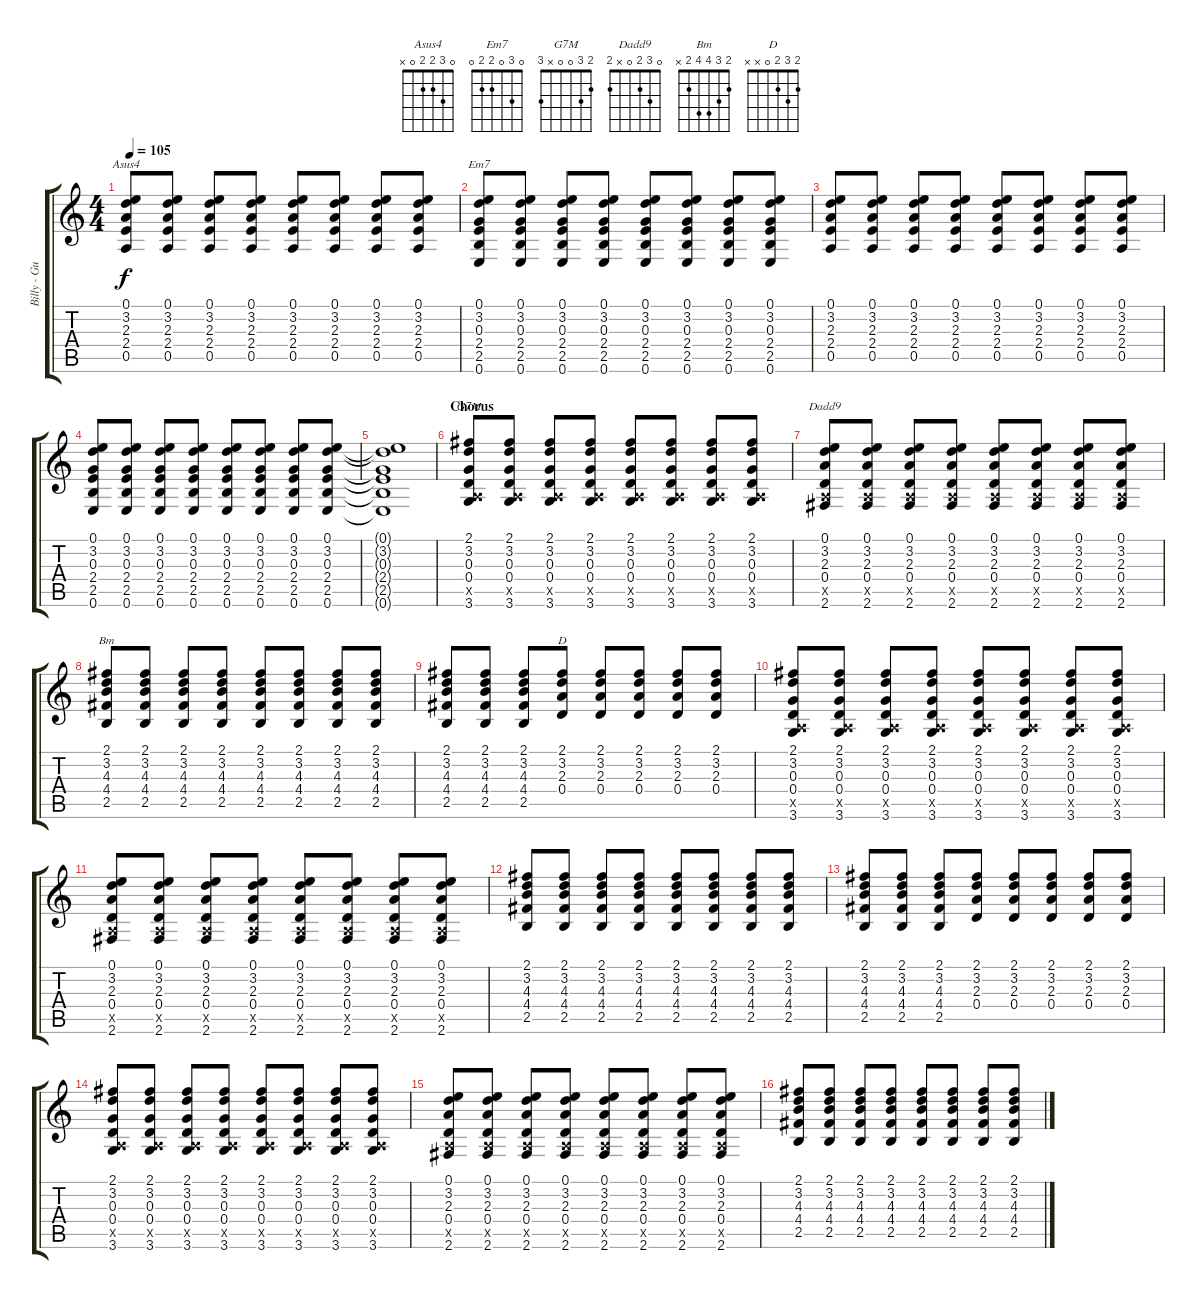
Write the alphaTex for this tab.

\track ("Billy - Guitar" "Billy - Gu") {instrument acousticguitarsteel}
\staff {score tabs}
\tuning (E4 B3 G3 D3 A2 E2) {hide}
\chord ("Asus4" 0 3 2 2 0 x)
\chord ("Em7" 0 3 0 2 2 0)
\chord ("G7M" 2 3 0 0 x 3)
\chord ("Dadd9" 0 3 2 0 x 2)
\chord ("Bm" 2 3 4 4 2 x)
\chord ("D" 2 3 2 0 x x)
\ts (4 4)
\tempo 105
\clef g2
\ks c
(0.1 3.2 2.3 2.4 0.5).8{ch "Asus4" dy f} (0.1 3.2 2.3 2.4 0.5).8 (0.1 3.2 2.3 2.4 0.5).8 (0.1 3.2 2.3 2.4 0.5).8 (0.1 3.2 2.3 2.4 0.5).8 (0.1 3.2 2.3 2.4 0.5).8 (0.1 3.2 2.3 2.4 0.5).8 (0.1 3.2 2.3 2.4 0.5).8 |
(0.1 3.2 0.3 2.4 2.5 0.6).8{ch "Em7"} (0.1 3.2 0.3 2.4 2.5 0.6).8 (0.1 3.2 0.3 2.4 2.5 0.6).8 (0.1 3.2 0.3 2.4 2.5 0.6).8 (0.1 3.2 0.3 2.4 2.5 0.6).8 (0.1 3.2 0.3 2.4 2.5 0.6).8 (0.1 3.2 0.3 2.4 2.5 0.6).8 (0.1 3.2 0.3 2.4 2.5 0.6).8 |
(0.1 3.2 2.3 2.4 0.5).8 (0.1 3.2 2.3 2.4 0.5).8 (0.1 3.2 2.3 2.4 0.5).8 (0.1 3.2 2.3 2.4 0.5).8 (0.1 3.2 2.3 2.4 0.5).8 (0.1 3.2 2.3 2.4 0.5).8 (0.1 3.2 2.3 2.4 0.5).8 (0.1 3.2 2.3 2.4 0.5).8 |
(0.1 3.2 0.3 2.4 2.5 0.6).8 (0.1 3.2 0.3 2.4 2.5 0.6).8 (0.1 3.2 0.3 2.4 2.5 0.6).8 (0.1 3.2 0.3 2.4 2.5 0.6).8 (0.1 3.2 0.3 2.4 2.5 0.6).8 (0.1 3.2 0.3 2.4 2.5 0.6).8 (0.1 3.2 0.3 2.4 2.5 0.6).8 (0.1 3.2 0.3 2.4 2.5 0.6).8 |
(0.1{t} 3.2{t} 0.3{t} 2.4{t} 2.5{t} 0.6{t}).1 |
\section ("" "Chorus")
(2.1 3.2 0.3 0.4 0.5{x} 3.6).8{ch "G7M"} (2.1 3.2 0.3 0.4 0.5{x} 3.6).8 (2.1 3.2 0.3 0.4 0.5{x} 3.6).8 (2.1 3.2 0.3 0.4 0.5{x} 3.6).8 (2.1 3.2 0.3 0.4 0.5{x} 3.6).8 (2.1 3.2 0.3 0.4 0.5{x} 3.6).8 (2.1 3.2 0.3 0.4 0.5{x} 3.6).8 (2.1 3.2 0.3 0.4 0.5{x} 3.6).8 |
(0.1 3.2 2.3 0.4 0.5{x} 2.6).8{ch "Dadd9"} (0.1 3.2 2.3 0.4 0.5{x} 2.6).8 (0.1 3.2 2.3 0.4 0.5{x} 2.6).8 (0.1 3.2 2.3 0.4 0.5{x} 2.6).8 (0.1 3.2 2.3 0.4 0.5{x} 2.6).8 (0.1 3.2 2.3 0.4 0.5{x} 2.6).8 (0.1 3.2 2.3 0.4 0.5{x} 2.6).8 (0.1 3.2 2.3 0.4 0.5{x} 2.6).8 |
(2.1 3.2 4.3 4.4 2.5).8{ch "Bm"} (2.1 3.2 4.3 4.4 2.5).8 (2.1 3.2 4.3 4.4 2.5).8 (2.1 3.2 4.3 4.4 2.5).8 (2.1 3.2 4.3 4.4 2.5).8 (2.1 3.2 4.3 4.4 2.5).8 (2.1 3.2 4.3 4.4 2.5).8 (2.1 3.2 4.3 4.4 2.5).8 |
(2.1 3.2 4.3 4.4 2.5).8 (2.1 3.2 4.3 4.4 2.5).8 (2.1 3.2 4.3 4.4 2.5).8 (2.1 3.2 2.3 0.4).8{ch "D"} (2.1 3.2 2.3 0.4).8 (2.1 3.2 2.3 0.4).8 (2.1 3.2 2.3 0.4).8 (2.1 3.2 2.3 0.4).8 |
(2.1 3.2 0.3 0.4 0.5{x} 3.6).8 (2.1 3.2 0.3 0.4 0.5{x} 3.6).8 (2.1 3.2 0.3 0.4 0.5{x} 3.6).8 (2.1 3.2 0.3 0.4 0.5{x} 3.6).8 (2.1 3.2 0.3 0.4 0.5{x} 3.6).8 (2.1 3.2 0.3 0.4 0.5{x} 3.6).8 (2.1 3.2 0.3 0.4 0.5{x} 3.6).8 (2.1 3.2 0.3 0.4 0.5{x} 3.6).8 |
(0.1 3.2 2.3 0.4 0.5{x} 2.6).8 (0.1 3.2 2.3 0.4 0.5{x} 2.6).8 (0.1 3.2 2.3 0.4 0.5{x} 2.6).8 (0.1 3.2 2.3 0.4 0.5{x} 2.6).8 (0.1 3.2 2.3 0.4 0.5{x} 2.6).8 (0.1 3.2 2.3 0.4 0.5{x} 2.6).8 (0.1 3.2 2.3 0.4 0.5{x} 2.6).8 (0.1 3.2 2.3 0.4 0.5{x} 2.6).8 |
(2.1 3.2 4.3 4.4 2.5).8 (2.1 3.2 4.3 4.4 2.5).8 (2.1 3.2 4.3 4.4 2.5).8 (2.1 3.2 4.3 4.4 2.5).8 (2.1 3.2 4.3 4.4 2.5).8 (2.1 3.2 4.3 4.4 2.5).8 (2.1 3.2 4.3 4.4 2.5).8 (2.1 3.2 4.3 4.4 2.5).8 |
(2.1 3.2 4.3 4.4 2.5).8 (2.1 3.2 4.3 4.4 2.5).8 (2.1 3.2 4.3 4.4 2.5).8 (2.1 3.2 2.3 0.4).8 (2.1 3.2 2.3 0.4).8 (2.1 3.2 2.3 0.4).8 (2.1 3.2 2.3 0.4).8 (2.1 3.2 2.3 0.4).8 |
(2.1 3.2 0.3 0.4 0.5{x} 3.6).8 (2.1 3.2 0.3 0.4 0.5{x} 3.6).8 (2.1 3.2 0.3 0.4 0.5{x} 3.6).8 (2.1 3.2 0.3 0.4 0.5{x} 3.6).8 (2.1 3.2 0.3 0.4 0.5{x} 3.6).8 (2.1 3.2 0.3 0.4 0.5{x} 3.6).8 (2.1 3.2 0.3 0.4 0.5{x} 3.6).8 (2.1 3.2 0.3 0.4 0.5{x} 3.6).8 |
(0.1 3.2 2.3 0.4 0.5{x} 2.6).8 (0.1 3.2 2.3 0.4 0.5{x} 2.6).8 (0.1 3.2 2.3 0.4 0.5{x} 2.6).8 (0.1 3.2 2.3 0.4 0.5{x} 2.6).8 (0.1 3.2 2.3 0.4 0.5{x} 2.6).8 (0.1 3.2 2.3 0.4 0.5{x} 2.6).8 (0.1 3.2 2.3 0.4 0.5{x} 2.6).8 (0.1 3.2 2.3 0.4 0.5{x} 2.6).8 |
(2.1 3.2 4.3 4.4 2.5).8 (2.1 3.2 4.3 4.4 2.5).8 (2.1 3.2 4.3 4.4 2.5).8 (2.1 3.2 4.3 4.4 2.5).8 (2.1 3.2 4.3 4.4 2.5).8 (2.1 3.2 4.3 4.4 2.5).8 (2.1 3.2 4.3 4.4 2.5).8 (2.1 3.2 4.3 4.4 2.5).8
